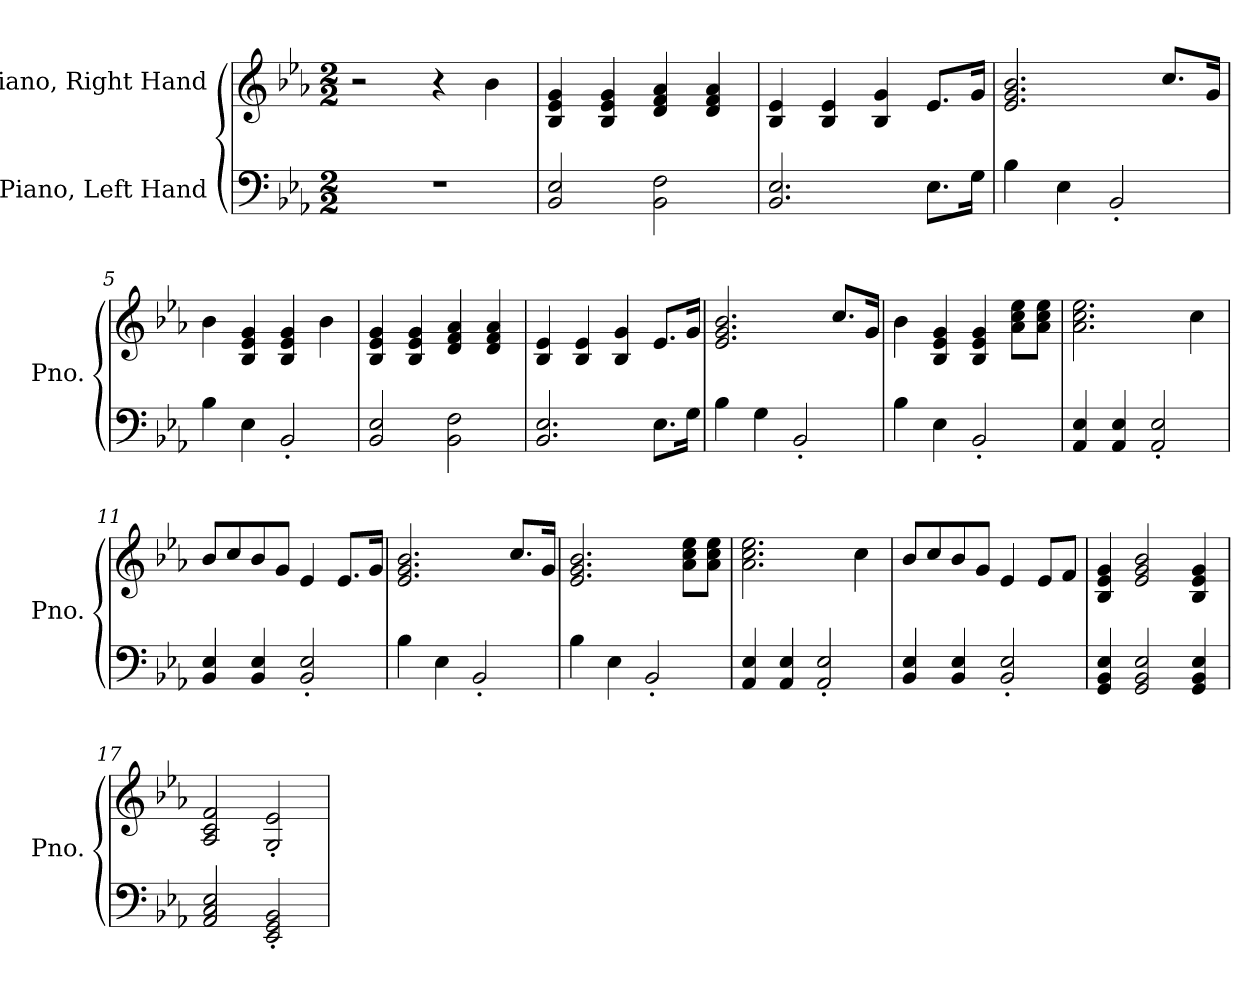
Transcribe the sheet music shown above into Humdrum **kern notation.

**kern	**kern
*part2	*part1
*staff2	*staff1
*I"Piano, Left Hand	*I"Piano, Right Hand
*I'Pno.	*I'Pno.
*clefF4	*clefG2
*k[b-e-a-]	*k[b-e-a-]
*M2/2	*M2/2
*MM100	*MM100
=1	=1
1r	2r
.	4r
.	4b-\
=2	=2
2BB-/ 2E-/	4B-/ 4e-/ 4g/
.	4B-/ 4e-/ 4g/
2BB-\ 2F\	4d/ 4f/ 4a-/
.	4d/ 4f/ 4a-/
=3	=3
2.BB-/ 2.E-/	4B-/ 4e-/
.	4B-/ 4e-/
.	4B-/ 4g/
8.E-\L	8.e-/L
16G\Jk	16g/Jk
=4	=4
4B-\	2.e-/ 2.g/ 2.b-/
4E-\	.
2BB-'/	.
.	8.cc/L
.	16g/Jk
=5	=5
4B-\	4b-\
4E-\	4B-/ 4e-/ 4g/
2BB-'/	4B-/ 4e-/ 4g/
.	4b-\
=6	=6
2BB-/ 2E-/	4B-/ 4e-/ 4g/
.	4B-/ 4e-/ 4g/
2BB-\ 2F\	4d/ 4f/ 4a-/
.	4d/ 4f/ 4a-/
!!LO:LB:g=z
=7	=7
2.BB-/ 2.E-/	4B-/ 4e-/
.	4B-/ 4e-/
.	4B-/ 4g/
8.E-\L	8.e-/L
16G\Jk	16g/Jk
=8	=8
4B-\	2.e-/ 2.g/ 2.b-/
4G\	.
2BB-'/	.
.	8.cc/L
.	16g/Jk
=9	=9
4B-\	4b-\
4E-\	4B-/ 4e-/ 4g/
2BB-'/	4B-/ 4e-/ 4g/
.	8a-\ 8cc\ 8ee-\L
.	8a-\ 8cc\ 8ee-\J
=10	=10
4AA-/ 4E-/	2.a-\ 2.cc\ 2.ee-\
4AA-/ 4E-/	.
2AA-/' 2E-/'	.
.	4cc\
=11	=11
4BB-/ 4E-/	8b-/L
.	8cc/
4BB-/ 4E-/	8b-/
.	8g/J
2BB-/' 2E-/'	4e-/
.	8.e-/L
.	16g/Jk
=12	=12
4B-\	2.e-/ 2.g/ 2.b-/
4E-\	.
2BB-'/	.
.	8.cc/L
.	16g/Jk
=13	=13
4B-\	2.e-/ 2.g/ 2.b-/
4E-\	.
2BB-'/	.
.	8a-\ 8cc\ 8ee-\L
.	8a-\ 8cc\ 8ee-\J
!!LO:LB:g=z
=14	=14
4AA-/ 4E-/	2.a-\ 2.cc\ 2.ee-\
4AA-/ 4E-/	.
2AA-/' 2E-/'	.
.	4cc\
=15	=15
4BB-/ 4E-/	8b-/L
.	8cc/
4BB-/ 4E-/	8b-/
.	8g/J
2BB-/' 2E-/'	4e-/
.	8e-/L
.	8f/J
=16	=16
4GG/ 4BB-/ 4E-/	4B-/ 4e-/ 4g/
2GG/ 2BB-/ 2E-/	2e-/ 2g/ 2b-/
4GG/ 4BB-/ 4E-/	4B-/ 4e-/ 4g/
=17	=17
2AA-/ 2C/ 2E-/	2A-/ 2c/ 2f/
2EE-/' 2GG/' 2BB-/'	2G/' 2e-/'
=	=
*-	*-
